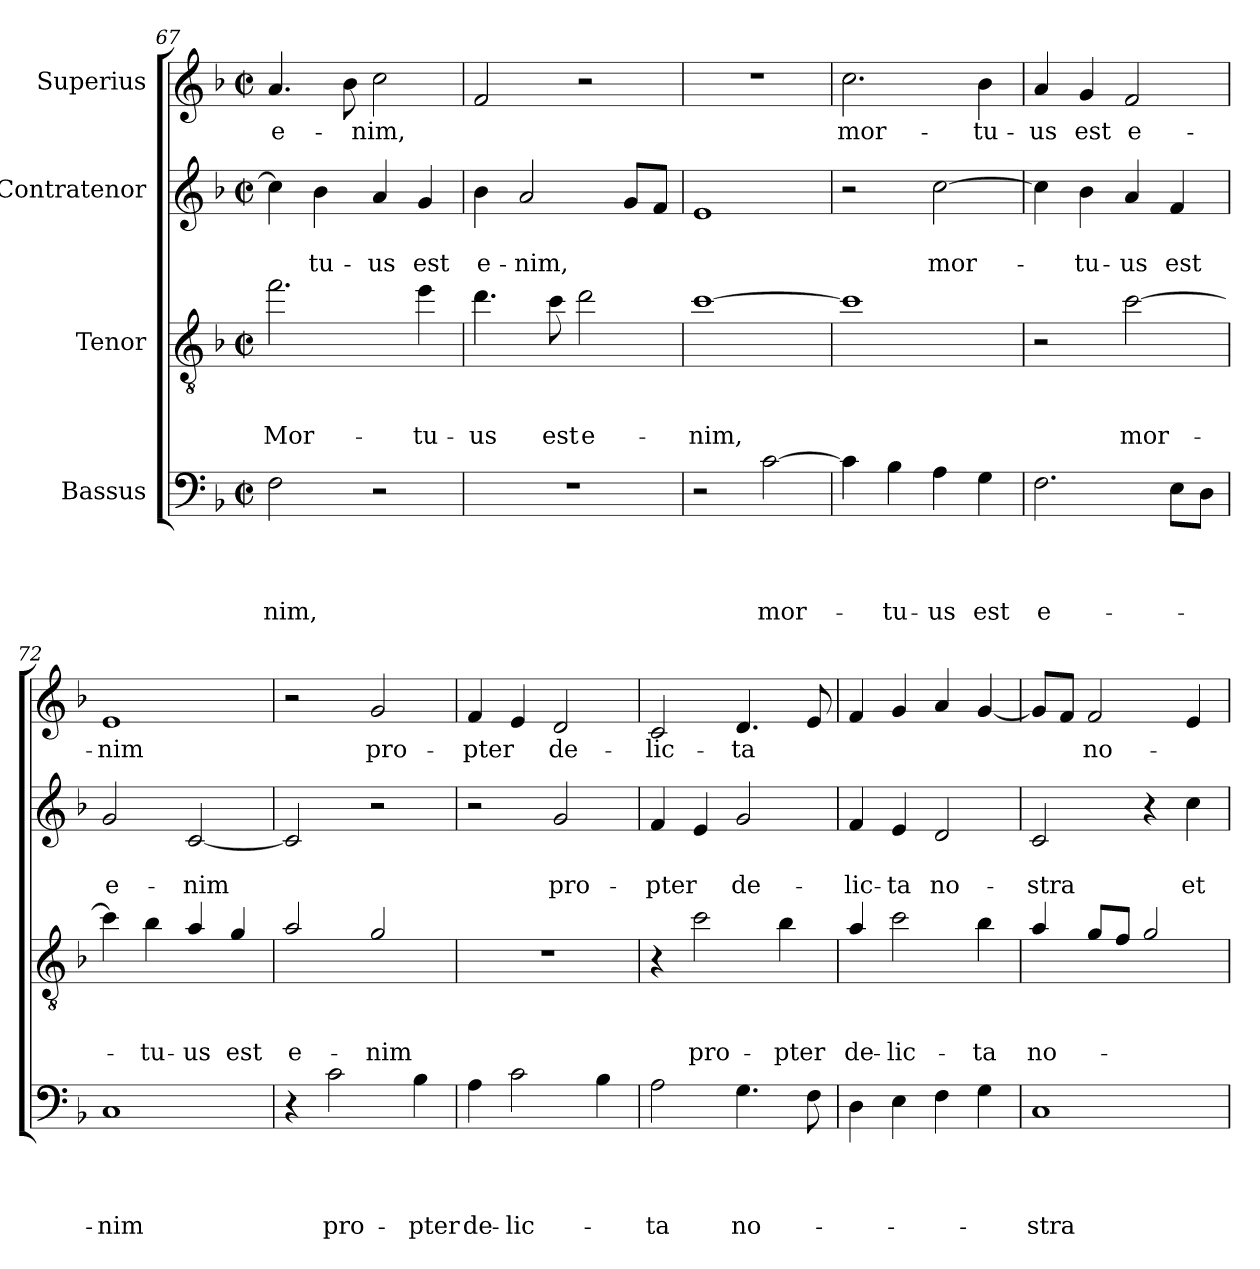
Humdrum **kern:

**kern	**text	**text	**text	**text	**kern	**text	**text	**text	**kern	**text	**text	**kern	**text
*part4	*part4	*part4	*part4	*part4	*part3	*part3	*part3	*part3	*part2	*part2	*part2	*part1	*part1
*staff4	*staff4	*staff4	*staff4	*staff4	*staff3	*staff3	*staff3	*staff3	*staff2	*staff2	*staff2	*staff1	*staff1
*I"Bassus	*	*	*	*	*I"Tenor	*	*	*	*I"Contratenor	*	*	*I"Superius	*
*clefF4	*	*	*	*	*clefGv2	*	*	*	*clefG2	*	*	*clefG2	*
*	*	*	*	*	*ITrd8c14	*	*	*	*	*	*	*	*
*k[b-]	*	*	*	*	*k[b-]	*	*	*	*k[b-]	*	*	*k[b-]	*
*F:	*	*	*	*	*F:	*	*	*	*F:	*	*	*F:	*
*M2/2	*	*	*	*	*M2/2	*	*	*	*M2/2	*	*	*M2/2	*
*met(c|)	*	*	*	*	*met(c|)	*	*	*	*met(c|)	*	*	*met(c|)	*
=67	=67	=67	=67	=67	=67	=67	=67	=67	=67	=67	=67	=67	=67
2F\	.	.	.	-nim,	2.f\	.	.	Mor-	4cc\]	.	.	4.a/	e-
.	.	.	.	.	.	.	.	.	4b-\	.	-tu-	.	.
.	.	.	.	.	.	.	.	.	.	.	.	8b-\	.
2r	.	.	.	.	.	.	.	.	4a/	.	-us	2cc\	-nim,
.	.	.	.	.	4e\	.	.	-tu-	4g/	.	est	.	.
=68	=68	=68	=68	=68	=68	=68	=68	=68	=68	=68	=68	=68	=68
1r	.	.	.	.	4.d\	.	.	-us	4b-\	.	e-	2f/	.
.	.	.	.	.	.	.	.	.	2a/	.	-nim,	.	.
.	.	.	.	.	8c\	.	.	est	.	.	.	.	.
.	.	.	.	.	2d\	.	.	e-	.	.	.	2r	.
.	.	.	.	.	.	.	.	.	8g/L	.	.	.	.
.	.	.	.	.	.	.	.	.	8f/J	.	.	.	.
=69	=69	=69	=69	=69	=69	=69	=69	=69	=69	=69	=69	=69	=69
2r	.	.	.	.	[1c	.	.	-nim,	1e	.	.	1r	.
[2c\	.	.	.	mor-	.	.	.	.	.	.	.	.	.
=70	=70	=70	=70	=70	=70	=70	=70	=70	=70	=70	=70	=70	=70
4c\]	.	.	.	.	1c]	.	.	.	2r	.	.	2.cc\	mor-
4B-\	.	.	.	-tu-	.	.	.	.	.	.	.	.	.
4A\	.	.	.	-us	.	.	.	.	[2cc\	.	mor-	.	.
4G\	.	.	.	est	.	.	.	.	.	.	.	4b-\	-tu-
!!LO:LB:g=z
=71	=71	=71	=71	=71	=71	=71	=71	=71	=71	=71	=71	=71	=71
2.F\	.	.	.	e-	2r	.	.	.	4cc\]	.	.	4a/	-us
.	.	.	.	.	.	.	.	.	4b-\	.	-tu-	4g/	est
.	.	.	.	.	[2c\	.	.	mor-	4a/	.	-us	2f/	e-
8E\L	.	.	.	.	.	.	.	.	4f/	.	est	.	.
8D\J	.	.	.	.	.	.	.	.	.	.	.	.	.
=72	=72	=72	=72	=72	=72	=72	=72	=72	=72	=72	=72	=72	=72
1C	.	.	.	-nim	4c\]	.	.	.	2g/	.	e-	1e	-nim
.	.	.	.	.	4B-\	.	.	-tu-	.	.	.	.	.
.	.	.	.	.	4A/	.	.	-us	[2c/	.	-nim	.	.
.	.	.	.	.	4G/	.	.	est	.	.	.	.	.
=73	=73	=73	=73	=73	=73	=73	=73	=73	=73	=73	=73	=73	=73
4r	.	.	.	.	2A/	.	.	e-	2c/]	.	.	2r	.
2c\	.	.	.	pro-	.	.	.	.	.	.	.	.	.
.	.	.	.	.	2G/	.	.	-nim	2r	.	.	2g/	pro-
4B-\	.	.	.	-pter	.	.	.	.	.	.	.	.	.
=74	=74	=74	=74	=74	=74	=74	=74	=74	=74	=74	=74	=74	=74
4A\	.	.	.	de-	1r	.	.	.	2r	.	.	4f/	-pter
2c\	.	.	.	-lic-	.	.	.	.	.	.	.	4e/	.
.	.	.	.	.	.	.	.	.	2g/	.	pro-	2d/	de-
4B-\	.	.	.	.	.	.	.	.	.	.	.	.	.
=75	=75	=75	=75	=75	=75	=75	=75	=75	=75	=75	=75	=75	=75
2A\	.	.	.	-ta	4r	.	.	.	4f/	.	-pter	2c/	-lic-
.	.	.	.	.	2c\	.	.	pro-	4e/	.	.	.	.
4.G\	.	.	.	no-	.	.	.	.	2g/	.	de-	4.d/	-ta
.	.	.	.	.	4B-\	.	.	-pter	.	.	.	.	.
8F\	.	.	.	.	.	.	.	.	.	.	.	8e/	.
!!LO:PB:g=z
=76	=76	=76	=76	=76	=76	=76	=76	=76	=76	=76	=76	=76	=76
4D\	.	.	.	.	4A/	.	.	de-	4f/	.	-lic-	4f/	.
4E\	.	.	.	.	2c\	.	.	-lic-	4e/	.	-ta	4g/	.
4F\	.	.	.	.	.	.	.	.	2d/	.	no-	4a/	.
4G\	.	.	.	.	4B-\	.	.	-ta	.	.	.	[4g/	.
=77	=77	=77	=77	=77	=77	=77	=77	=77	=77	=77	=77	=77	=77
1C	.	.	.	-stra	4A/	.	.	no-	2c/	.	-stra	8g/L]	.
.	.	.	.	.	.	.	.	.	.	.	.	8f/J	.
.	.	.	.	.	8G/L	.	.	.	.	.	.	2f/	no-
.	.	.	.	.	8F/J	.	.	.	.	.	.	.	.
.	.	.	.	.	2G/	.	.	.	4r	.	.	.	.
.	.	.	.	.	.	.	.	.	4cc\	.	et	4e/	.
=	=	=	=	=	=	=	=	=	=	=	=	=	=
*-	*-	*-	*-	*-	*-	*-	*-	*-	*-	*-	*-	*-	*-
